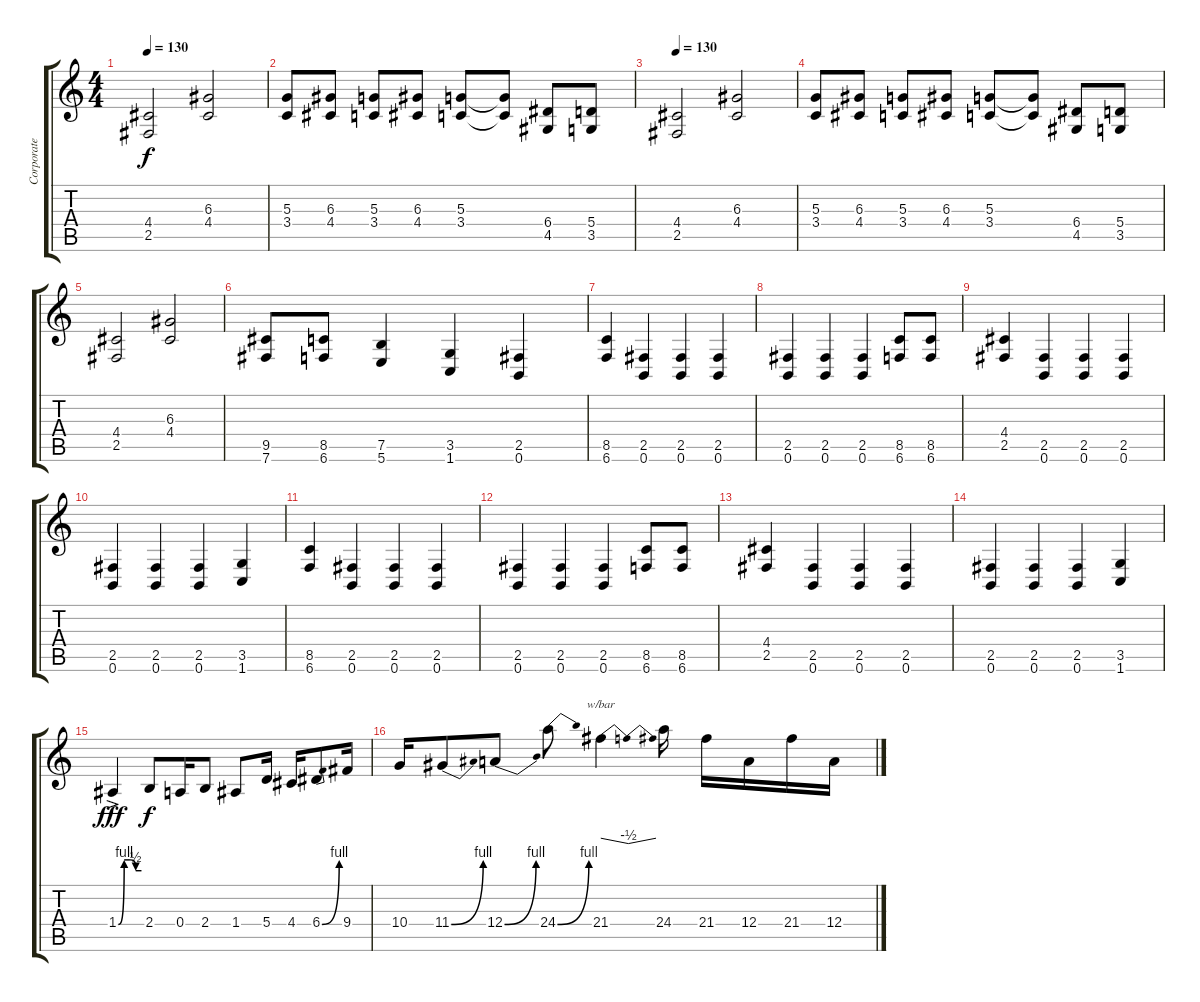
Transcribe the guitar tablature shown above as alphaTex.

\track ("Corporate Death (R)" "Corporate ") {instrument distortionguitar}
\staff {score tabs}
\tuning (B3 Gb3 D3 A2 E2 B1) {hide}
\ts (4 4)
\tempo 130
\clef g2
\ks c
(4.4 2.5).2{dy f} (6.3 4.4).2 |
(5.3 3.4).8 (6.3 4.4).8 (5.3 3.4).8 (6.3 4.4).8 (5.3 3.4).8 (5.3{t} 3.4{t}).8 (6.4 4.5).8 (5.4 3.5).8 |
\tempo 130
(4.4 2.5).2 (6.3 4.4).2 |
(5.3 3.4).8 (6.3 4.4).8 (5.3 3.4).8 (6.3 4.4).8 (5.3 3.4).8 (5.3{t} 3.4{t}).8 (6.4 4.5).8 (5.4 3.5).8 |
(4.4 2.5).2 (6.3 4.4).2 |
(9.5 7.6).8 (8.5 6.6).8 (7.5 5.6).4 (3.5 1.6).4 (2.5 0.6).4 |
(8.5 6.6).4 (2.5 0.6).4 (2.5 0.6).4 (2.5 0.6).4 |
(2.5 0.6).4 (2.5 0.6).4 (2.5 0.6).4 (8.5 6.6).8 (8.5 6.6).8 |
(4.4 2.5).4 (2.5 0.6).4 (2.5 0.6).4 (2.5 0.6).4 |
(2.5 0.6).4 (2.5 0.6).4 (2.5 0.6).4 (3.5 1.6).4 |
(8.5 6.6).4 (2.5 0.6).4 (2.5 0.6).4 (2.5 0.6).4 |
(2.5 0.6).4 (2.5 0.6).4 (2.5 0.6).4 (8.5 6.6).8 (8.5 6.6).8 |
(4.4 2.5).4 (2.5 0.6).4 (2.5 0.6).4 (2.5 0.6).4 |
(2.5 0.6).4 (2.5 0.6).4 (2.5 0.6).4 (3.5 1.6).4 |
1.4{be (custom 0 0 15 4 30 4 45 2 60 2) ac}.4{dy fff} 2.4.8{dy f} 0.4.16 2.4.8 1.4.8 5.4.16 4.4.16 6.4{be (bend 0 0 60 4)}.8 9.4.16 |
10.4.16 11.4{be (bend 0 0 60 4)}.8 12.4{be (bend 0 0 60 4)}.8 24.4{be (bend 0 0 60 4)}.8 21.4.4{tbe (dip default 0 0 48 -2 60 0)} 24.4.16 21.4.16 12.4.16 21.4.16 12.4.16
